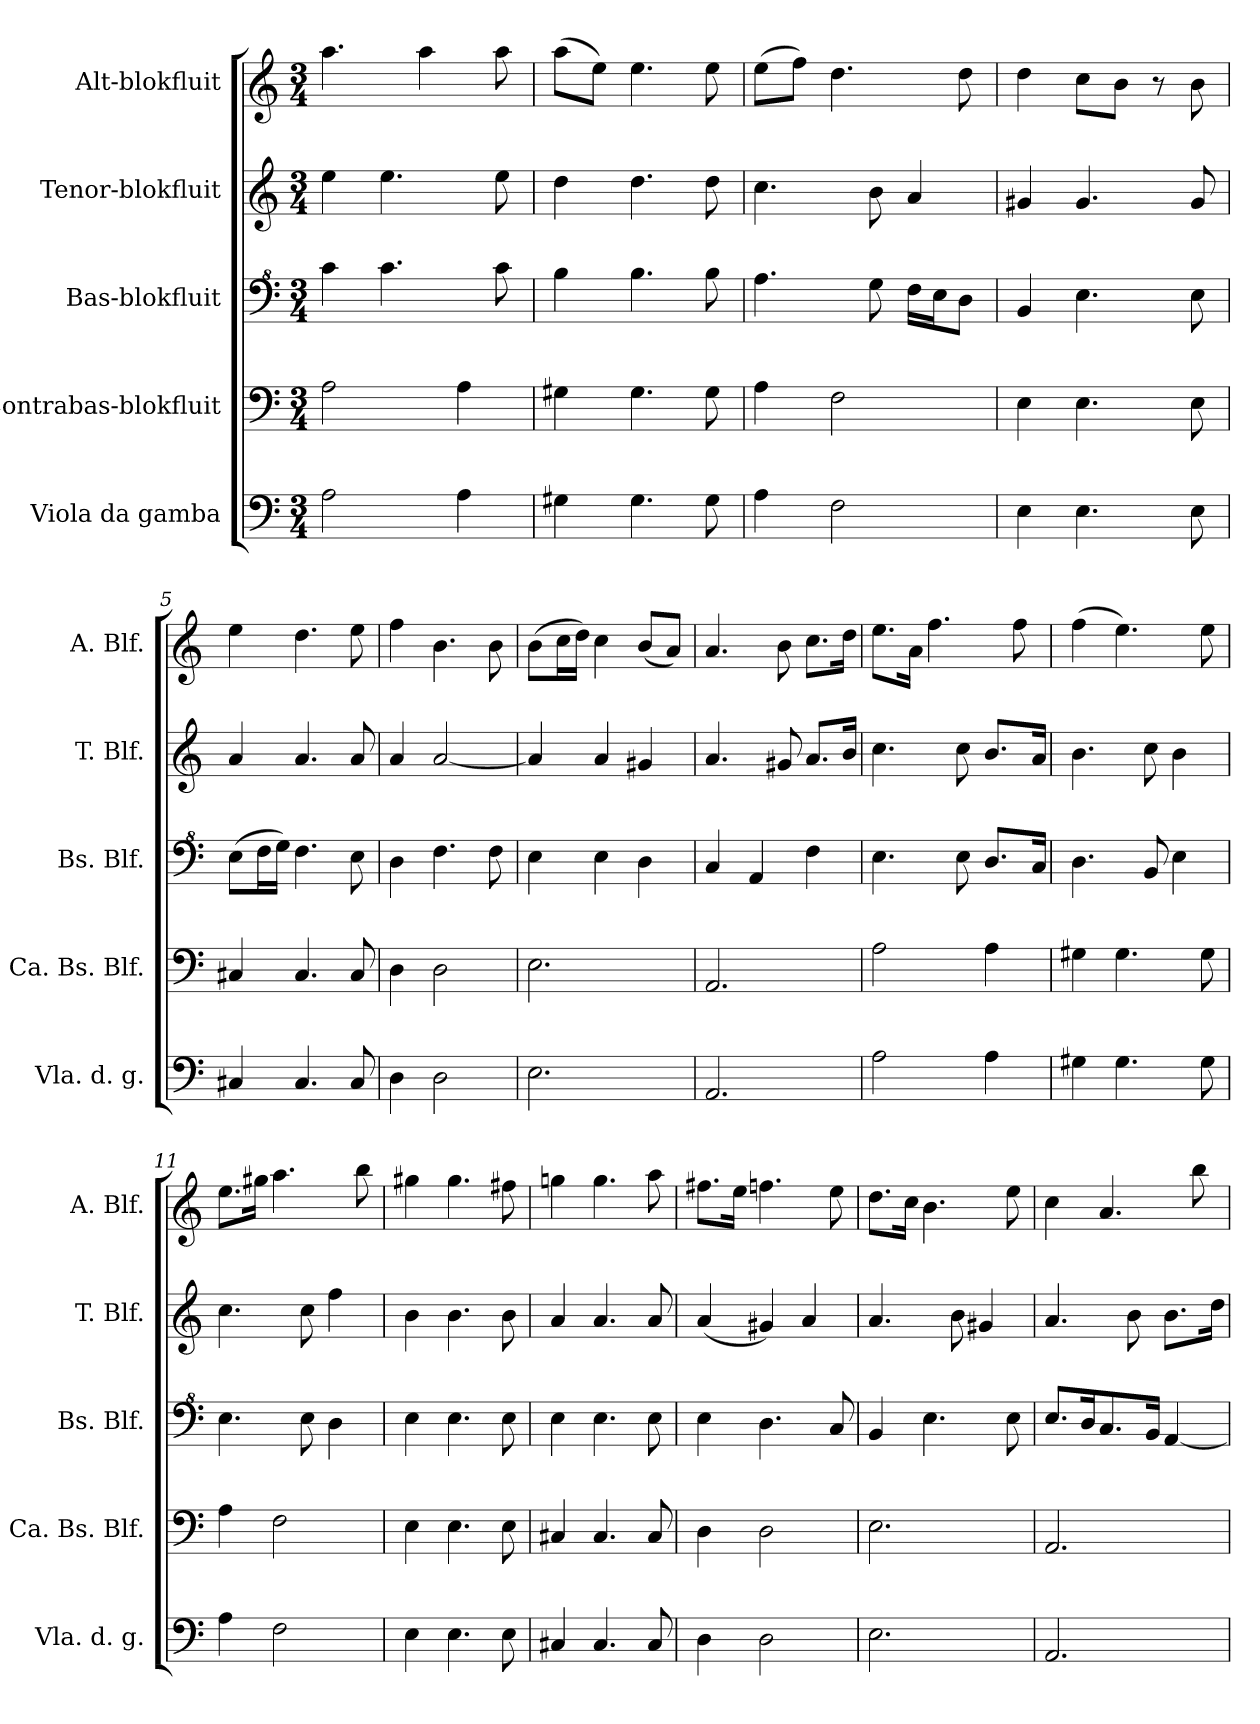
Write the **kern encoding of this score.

**kern	**kern	**kern	**kern	**kern
*part5	*part4	*part3	*part2	*part1
*staff5	*staff4	*staff3	*staff2	*staff1
*I"Viola da gamba	*I"Contrabas-blokfluit	*I"Bas-blokfluit	*I"Tenor-blokfluit	*I"Alt-blokfluit
*I'Vla. d. g.	*I'Ca. Bs. Blf.	*I'Bs. Blf.	*I'T. Blf.	*I'A. Blf.
*clefF4	*clefF4	*clefF^4	*clefG2	*clefG2
*k[]	*k[]	*k[]	*k[]	*k[]
*M3/4	*M3/4	*M3/4	*M3/4	*M3/4
*MM75	*MM75	*MM75	*MM75	*MM75
=1	=1	=1	=1	=1
2A\	2A\	4cc\	4ee\	4.aa\
.	.	4.cc\	4.ee\	.
.	.	.	.	4aa\
4A\	4A\	.	.	.
.	.	8cc\	8ee\	8aa\
=2	=2	=2	=2	=2
4G#X\	4G#X\	4b\	4dd\	(>8aa\L
.	.	.	.	8ee\J)
4.G#\	4.G#\	4.b\	4.dd\	4.ee\
8G#\	8G#\	8b\	8dd\	8ee\
=3	=3	=3	=3	=3
4A\	4A\	4.a\	4.cc\	(>8ee\L
.	.	.	.	8ff\J)
2F\	2F\	.	.	4.dd\
.	.	8g\	8b\	.
.	.	16f\LL	4a/	.
.	.	16e\J	.	.
.	.	8d\J	.	8dd\
=4	=4	=4	=4	=4
4E\	4E\	4B/	4g#X/	4dd\
4.E\	4.E\	4.e\	4.g#/	8cc\L
.	.	.	.	8b\J
.	.	.	.	8r
8E\	8E\	8e\	8g#/	8b\
=5	=5	=5	=5	=5
4C#X/	4C#X/	(>8e\L	4a/	4ee\
.	.	16f\L	.	.
.	.	16g\JJ)	.	.
4.C#/	4.C#/	4.f\	4.a/	4.dd\
8C#/	8C#/	8e\	8a/	8ee\
=6	=6	=6	=6	=6
4D\	4D\	4d\	4a/	4ff\
2D\	2D\	4.f\	[2a/	4.b\
.	.	8f\	.	8b\
=7	=7	=7	=7	=7
2.E\	2.E\	4e\	4a/]	(>8b\L
.	.	.	.	16cc\L
.	.	.	.	16dd\JJ)
.	.	4e\	4a/	4cc\
.	.	4d\	4g#X/	(<8b/L
.	.	.	.	8a/J)
!!LO:LB:g=z
=8	=8	=8	=8	=8
2.AA/	2.AA/	4c/	4.a/	4.a/
.	.	4A/	.	.
.	.	.	8g#X/	8b\
.	.	4f\	8.a/L	8.cc\L
.	.	.	16b/Jk	16dd\Jk
=9	=9	=9	=9	=9
2A\	2A\	4.e\	4.cc\	8.ee\L
.	.	.	.	16a\Jk
.	.	.	.	4.ff\
.	.	8e\	8cc\	.
4A\	4A\	8.d/L	8.b/L	.
.	.	.	.	8ff\
.	.	16c/Jk	16a/Jk	.
=10	=10	=10	=10	=10
4G#X\	4G#X\	4.d\	4.b\	(>4ff\
4.G#\	4.G#\	.	.	4.ee\)
.	.	8B/	8cc\	.
.	.	4e\	4b\	.
8G#\	8G#\	.	.	8ee\
=11	=11	=11	=11	=11
4A\	4A\	4.e\	4.cc\	8.ee\L
.	.	.	.	16gg#X\Jk
2F\	2F\	.	.	4.aa\
.	.	8e\	8cc\	.
.	.	4d\	4ff\	.
.	.	.	.	8bb\
=12	=12	=12	=12	=12
4E\	4E\	4e\	4b\	4gg#X\
4.E\	4.E\	4.e\	4.b\	4.gg#\
8E\	8E\	8e\	8b\	8ff#X\
=13	=13	=13	=13	=13
4C#X/	4C#X/	4e\	4a/	4ggn\
4.C#/	4.C#/	4.e\	4.a/	4.gg\
8C#/	8C#/	8e\	8a/	8aa\
=14	=14	=14	=14	=14
4D\	4D\	4e\	(<4a/	8.ff#X\L
.	.	.	.	16ee\Jk
2D\	2D\	4.d\	4g#X/)	4.ffn\
.	.	.	4a/	.
.	.	8c/	.	8ee\
!!LO:PB:g=z
=15	=15	=15	=15	=15
2.E\	2.E\	4B/	4.a/	8.dd\L
.	.	.	.	16cc\Jk
.	.	4.e\	.	4.b\
.	.	.	8b\	.
.	.	.	4g#X/	.
.	.	8e\	.	8ee\
=16	=16	=16	=16	=16
2.AA/	2.AA/	8.e/L	4.a/	4cc\
.	.	16d/K	.	.
.	.	8.c/	.	4.a/
.	.	.	8b\	.
.	.	16B/Jk	.	.
.	.	[4A/	8.b\L	.
.	.	.	.	8bb\
.	.	.	16dd\Jk	.
=	=	=	=	=
*-	*-	*-	*-	*-
